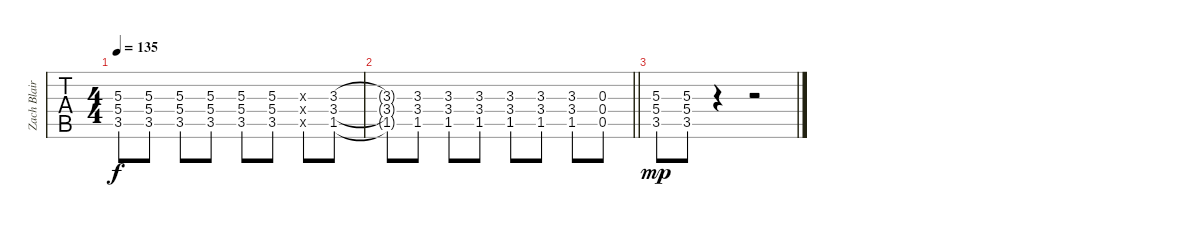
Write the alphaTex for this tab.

\track ("Zach Blair - Guitar One" "Zach Blair") {instrument distortionguitar}
\staff {tabs}
\tuning (Eb4 Bb3 Gb3 Db3 Ab2 Eb2) {hide}
\ts (4 4)
\tempo 135
\clef g2
\ks c
(5.3 5.4 3.5).8{dy f} (5.3 5.4 3.5).8 (5.3 5.4 3.5).8 (5.3 5.4 3.5).8 (5.3 5.4 3.5).8 (5.3 5.4 3.5).8 (5.3{x} 5.4{x} 3.5{x}).8 (3.3 3.4 1.5).8 |
\barLineRight lightlight
(3.3{t} 3.4{t} 1.5{t}).8 (3.3 3.4 1.5).8 (3.3 3.4 1.5).8 (3.3 3.4 1.5).8 (3.3 3.4 1.5).8 (3.3 3.4 1.5).8 (3.3 3.4 1.5).8 (0.3 0.4 0.5).8 |
(5.3 5.4 3.5).8{dy mp} (5.3 5.4 3.5).8 r.4 r.2
